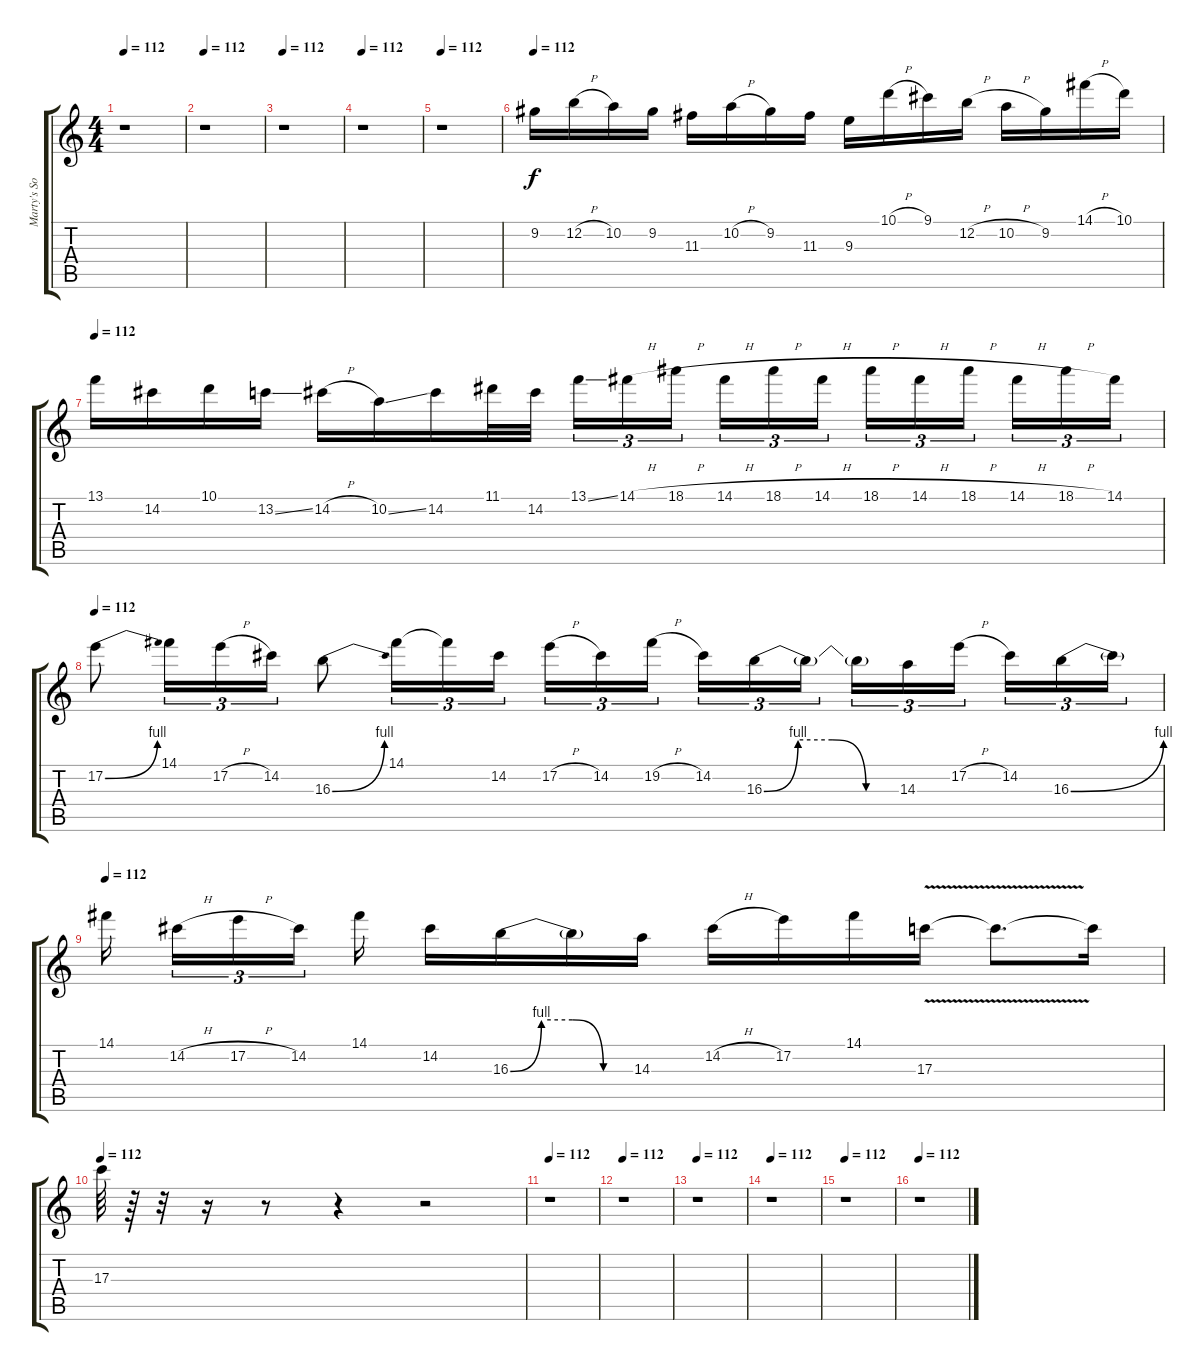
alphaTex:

\track ("Marty's Solo" "Marty's So") {instrument overdrivenguitar}
\staff {score tabs}
\tuning (E4 B3 G3 D3 A2 E2) {hide}
\ts (4 4)
\tempo 112
\clef g2
\ks c
r.1{dy f} |
\tempo 112
r.1 |
\tempo 112
r.1 |
\tempo 112
r.1 |
\tempo 112
r.1 |
\tempo 112
9.2.16 12.2{h}.16 10.2.16 9.2.16 11.3.16 10.2{h}.16 9.2.16 11.3.16 9.3.16 10.1{h}.16 9.1.16 12.2{h}.16 10.2{h}.16 9.2.16 14.1{h}.16 10.1.16 |
\tempo 112
13.1.16 14.2.16 10.1.16 13.2{ss}.16 14.2{h}.16 10.2{ss}.16 14.2.16 11.1.32 14.2.32 13.1{ss}.16{tu (3 2)} 14.1{h}.16{tu (3 2)} 18.1{h}.16{tu (3 2) beam splitsecondary} 14.1{h}.16{tu (3 2)} 18.1{h}.16{tu (3 2)} 14.1{h}.16{tu (3 2)} 18.1{h}.16{tu (3 2)} 14.1{h}.16{tu (3 2)} 18.1{h}.16{tu (3 2) beam splitsecondary} 14.1{h}.16{tu (3 2)} 18.1{h}.16{tu (3 2)} 14.1.16{tu (3 2)} |
\tempo 112
17.2{be (bend 0 0 60 4)}.8 14.1.16{tu (3 2)} 17.2{h}.16{tu (3 2)} 14.2.16{tu (3 2)} 16.3{be (bend 0 0 60 4)}.8 14.1.16{tu (3 2)} 14.1{t}.16{tu (3 2)} 14.2.16{tu (3 2)} 17.2{h}.16{tu (3 2)} 14.2.16{tu (3 2)} 19.2{h}.16{tu (3 2) beam splitsecondary} 14.2.16{tu (3 2)} 16.3{be (custom 0 0 15 4 30 4 45 0 60 0)}.16{tu (3 2)} 16.3{t}.16{tu (3 2)} 16.3{t}.16{tu (3 2)} 14.3.16{tu (3 2)} 17.2{h}.16{tu (3 2) beam splitsecondary} 14.2.16{tu (3 2)} 16.3{be (bend 0 0 60 4)}.16{tu (3 2)} 16.3{t}.16{tu (3 2)} |
\tempo 112
14.1.16{beam splitsecondary} 14.2{h}.16{tu (3 2)} 17.2{h}.16{tu (3 2)} 14.2.16{tu (3 2) beam splitsecondary} 14.1.16 14.2.16 16.3{be (custom 0 0 15 4 30 4 45 0 60 0)}.16 16.3{t}.16 14.3.16 14.2{h}.16 17.2.16 14.1.16 17.3{v}.16 17.3{t}.8{d} 17.3{t}.16 |
\tempo 112
17.3.64 r.64 r.32 r.16 r.8 r.4 r.2 |
\tempo 112
r.1 |
\tempo 112
r.1 |
\tempo 112
r.1 |
\tempo 112
r.1 |
\tempo 112
r.1 |
\tempo 112
r.1
